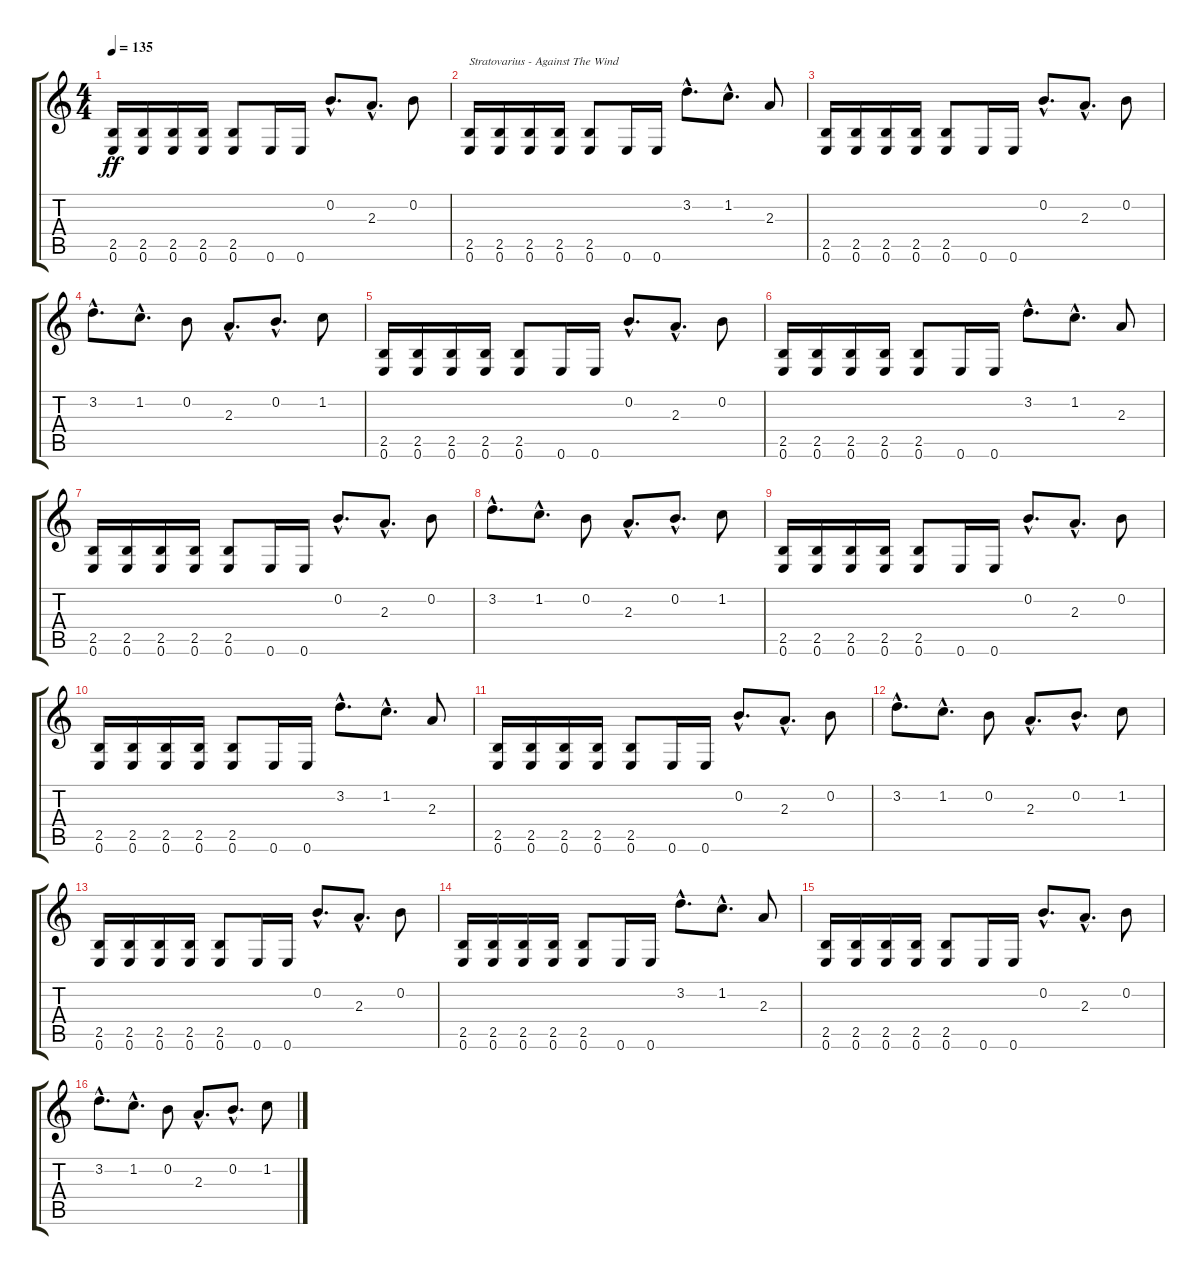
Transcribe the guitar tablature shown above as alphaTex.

\track "" {instrument distortionguitar}
\staff {score tabs}
\tuning (E4 B3 G3 D3 A2 E2) {hide}
\ts (4 4)
\tempo 135
\clef g2
\ks c
(2.5 0.6).16{dy ff instrument distortionguitar} (2.5 0.6).16 (2.5 0.6).16 (2.5 0.6).16 (2.5 0.6).8 0.6.16 0.6.16 0.2{hac}.8{d} 2.3{hac}.8{d} 0.2.8 |
(2.5 0.6).16{txt "Stratovarius - Against The Wind"} (2.5 0.6).16 (2.5 0.6).16 (2.5 0.6).16 (2.5 0.6).8 0.6.16 0.6.16 3.2{hac}.8{d} 1.2{hac}.8{d} 2.3.8 |
(2.5 0.6).16 (2.5 0.6).16 (2.5 0.6).16 (2.5 0.6).16 (2.5 0.6).8 0.6.16 0.6.16 0.2{hac}.8{d} 2.3{hac}.8{d} 0.2.8 |
3.2{hac}.8{d} 1.2{hac}.8{d} 0.2.8 2.3{hac}.8{d} 0.2{hac}.8{d} 1.2.8 |
(2.5 0.6).16 (2.5 0.6).16 (2.5 0.6).16 (2.5 0.6).16 (2.5 0.6).8 0.6.16 0.6.16 0.2{hac}.8{d} 2.3{hac}.8{d} 0.2.8 |
(2.5 0.6).16 (2.5 0.6).16 (2.5 0.6).16 (2.5 0.6).16 (2.5 0.6).8 0.6.16 0.6.16 3.2{hac}.8{d} 1.2{hac}.8{d} 2.3.8 |
(2.5 0.6).16 (2.5 0.6).16 (2.5 0.6).16 (2.5 0.6).16 (2.5 0.6).8 0.6.16 0.6.16 0.2{hac}.8{d} 2.3{hac}.8{d} 0.2.8 |
3.2{hac}.8{d} 1.2{hac}.8{d} 0.2.8 2.3{hac}.8{d} 0.2{hac}.8{d} 1.2.8 |
(2.5 0.6).16 (2.5 0.6).16 (2.5 0.6).16 (2.5 0.6).16 (2.5 0.6).8 0.6.16 0.6.16 0.2{hac}.8{d} 2.3{hac}.8{d} 0.2.8 |
(2.5 0.6).16 (2.5 0.6).16 (2.5 0.6).16 (2.5 0.6).16 (2.5 0.6).8 0.6.16 0.6.16 3.2{hac}.8{d} 1.2{hac}.8{d} 2.3.8 |
(2.5 0.6).16 (2.5 0.6).16 (2.5 0.6).16 (2.5 0.6).16 (2.5 0.6).8 0.6.16 0.6.16 0.2{hac}.8{d} 2.3{hac}.8{d} 0.2.8 |
3.2{hac}.8{d} 1.2{hac}.8{d} 0.2.8 2.3{hac}.8{d} 0.2{hac}.8{d} 1.2.8 |
(2.5 0.6).16 (2.5 0.6).16 (2.5 0.6).16 (2.5 0.6).16 (2.5 0.6).8 0.6.16 0.6.16 0.2{hac}.8{d} 2.3{hac}.8{d} 0.2.8 |
(2.5 0.6).16 (2.5 0.6).16 (2.5 0.6).16 (2.5 0.6).16 (2.5 0.6).8 0.6.16 0.6.16 3.2{hac}.8{d} 1.2{hac}.8{d} 2.3.8 |
(2.5 0.6).16 (2.5 0.6).16 (2.5 0.6).16 (2.5 0.6).16 (2.5 0.6).8 0.6.16 0.6.16 0.2{hac}.8{d} 2.3{hac}.8{d} 0.2.8 |
3.2{hac}.8{d} 1.2{hac}.8{d} 0.2.8 2.3{hac}.8{d} 0.2{hac}.8{d} 1.2.8
